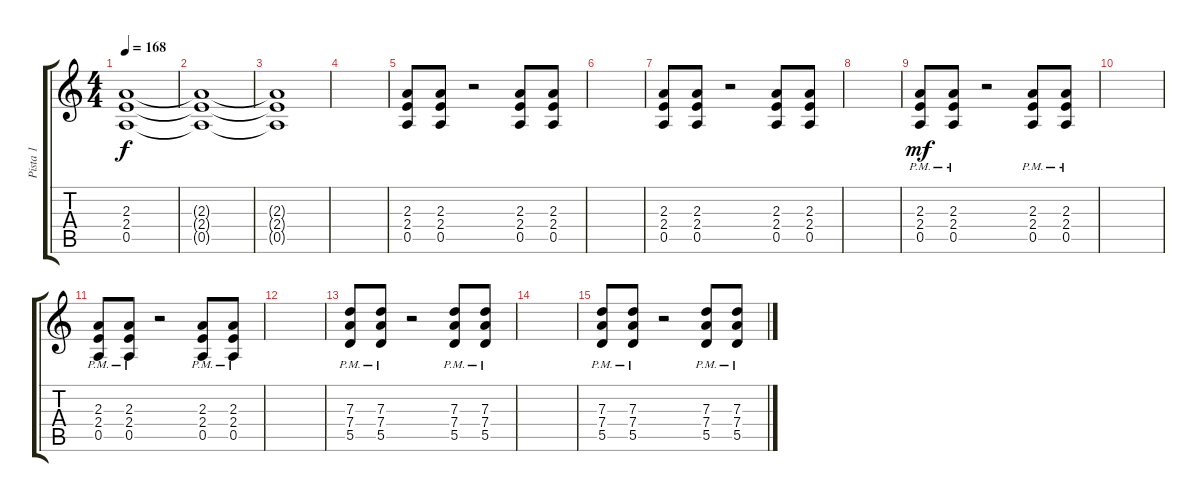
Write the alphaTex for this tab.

\track ("Pista 1" "Pista 1") {instrument overdrivenguitar}
\staff {score tabs}
\tuning (E4 B3 G3 D3 A2 E2) {hide}
\ts (4 4)
\tempo 168
\clef g2
\ks c
(2.3 2.4 0.5).1{dy f volume 0} |
(2.3{t} 2.4{t} 0.5{t}).1 |
(2.3{t} 2.4{t} 0.5{t}).1 |
|
(2.3 2.4 0.5).8 (2.3 2.4 0.5).8 r.2 (2.3 2.4 0.5).8 (2.3 2.4 0.5).8 |
|
(2.3 2.4 0.5).8 (2.3 2.4 0.5).8 r.2 (2.3 2.4 0.5).8 (2.3 2.4 0.5).8 |
|
(2.3{pm} 2.4{pm} 0.5{pm}).8{dy mf} (2.3{pm} 2.4{pm} 0.5{pm}).8 r.2 (2.3{pm} 2.4{pm} 0.5{pm}).8 (2.3{pm} 2.4{pm} 0.5{pm}).8 |
|
(2.3{pm} 2.4{pm} 0.5{pm}).8 (2.3{pm} 2.4{pm} 0.5{pm}).8 r.2 (2.3{pm} 2.4{pm} 0.5{pm}).8 (2.3{pm} 2.4{pm} 0.5{pm}).8 |
|
(7.3{pm} 7.4{pm} 5.5{pm}).8 (7.3{pm} 7.4{pm} 5.5{pm}).8 r.2 (7.3{pm} 7.4{pm} 5.5{pm}).8 (7.3{pm} 7.4{pm} 5.5{pm}).8 |
|
(7.3{pm} 7.4{pm} 5.5{pm}).8 (7.3{pm} 7.4{pm} 5.5{pm}).8 r.2 (7.3{pm} 7.4{pm} 5.5{pm}).8 (7.3{pm} 7.4{pm} 5.5{pm}).8
